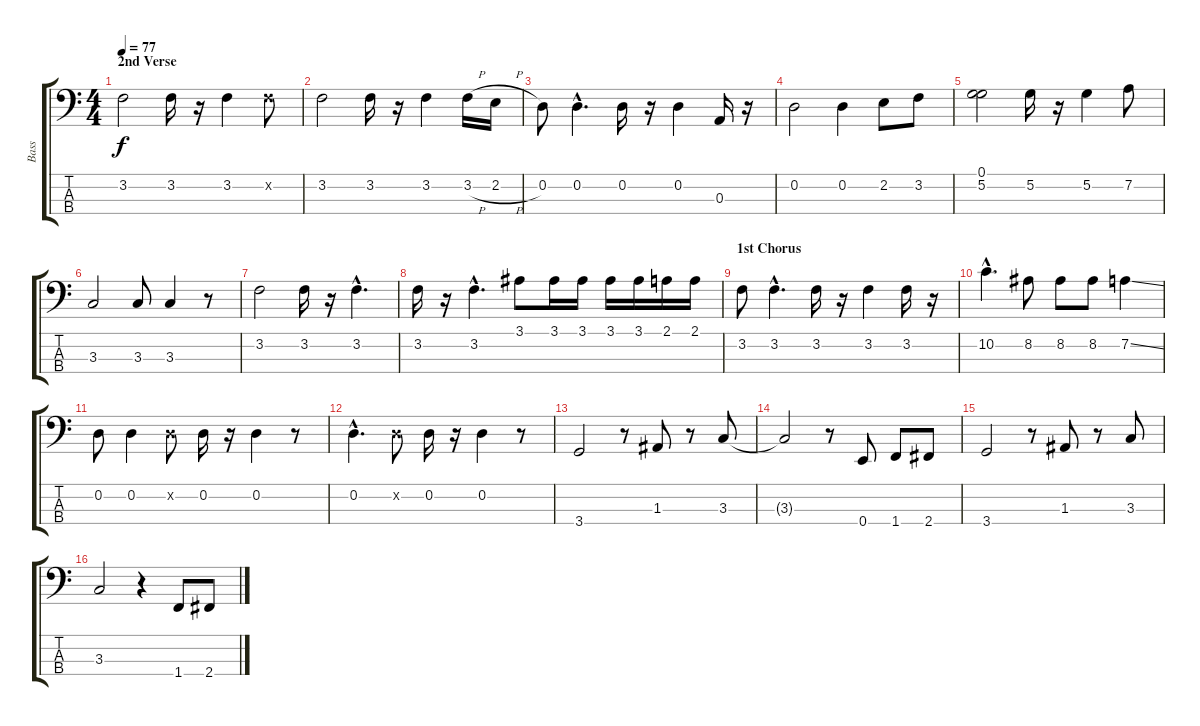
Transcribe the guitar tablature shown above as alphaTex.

\track ("Bass" "Bass") {instrument electricbassfinger}
\staff {score tabs}
\tuning (G2 D2 A1 E1) {hide}
\ts (4 4)
\section ("" "2nd Verse")
\tempo 77
\clef f4
\ks c
3.2.2{dy f} 3.2.16 r.16 3.2.4 3.2{x}.8 |
3.2.2 3.2.16 r.16 3.2.4 3.2{h}.16 2.2{h}.16 |
0.2.8 0.2{hac}.4{d} 0.2.16 r.16 0.2.4 0.3.16 r.16 |
0.2.2 0.2.4 2.2.8 3.2.8 |
(0.1 5.2).2 5.2.16 r.16 5.2.4 7.2.8 |
3.3.2 3.3.8 3.3.4 r.8 |
3.2.2 3.2.16 r.16 3.2{hac}.4{d} |
3.2.16 r.16 3.2{hac}.4{d} 3.1.8 3.1.16 3.1.16 3.1.16 3.1.16 2.1.16 2.1.16 |
\section ("" "1st Chorus")
3.2.8 3.2{hac}.4{d} 3.2.16 r.16 3.2.4 3.2.16 r.16 |
10.2{hac}.4{d} 8.2.8 8.2.8 8.2.8 7.2{ss}.4 |
0.2.8 0.2.4 0.2{x}.8 0.2.16 r.16 0.2.4 r.8 |
0.2{hac}.4{d} 0.2{x}.8 0.2.16 r.16 0.2.4 r.8 |
3.4.2 r.8 1.3.8 r.8 3.3.8 |
3.3{t}.2 r.8 0.4.8 1.4.8 2.4.8 |
3.4.2 r.8 1.3.8 r.8 3.3.8 |
3.3.2 r.4 1.4.8 2.4.8
